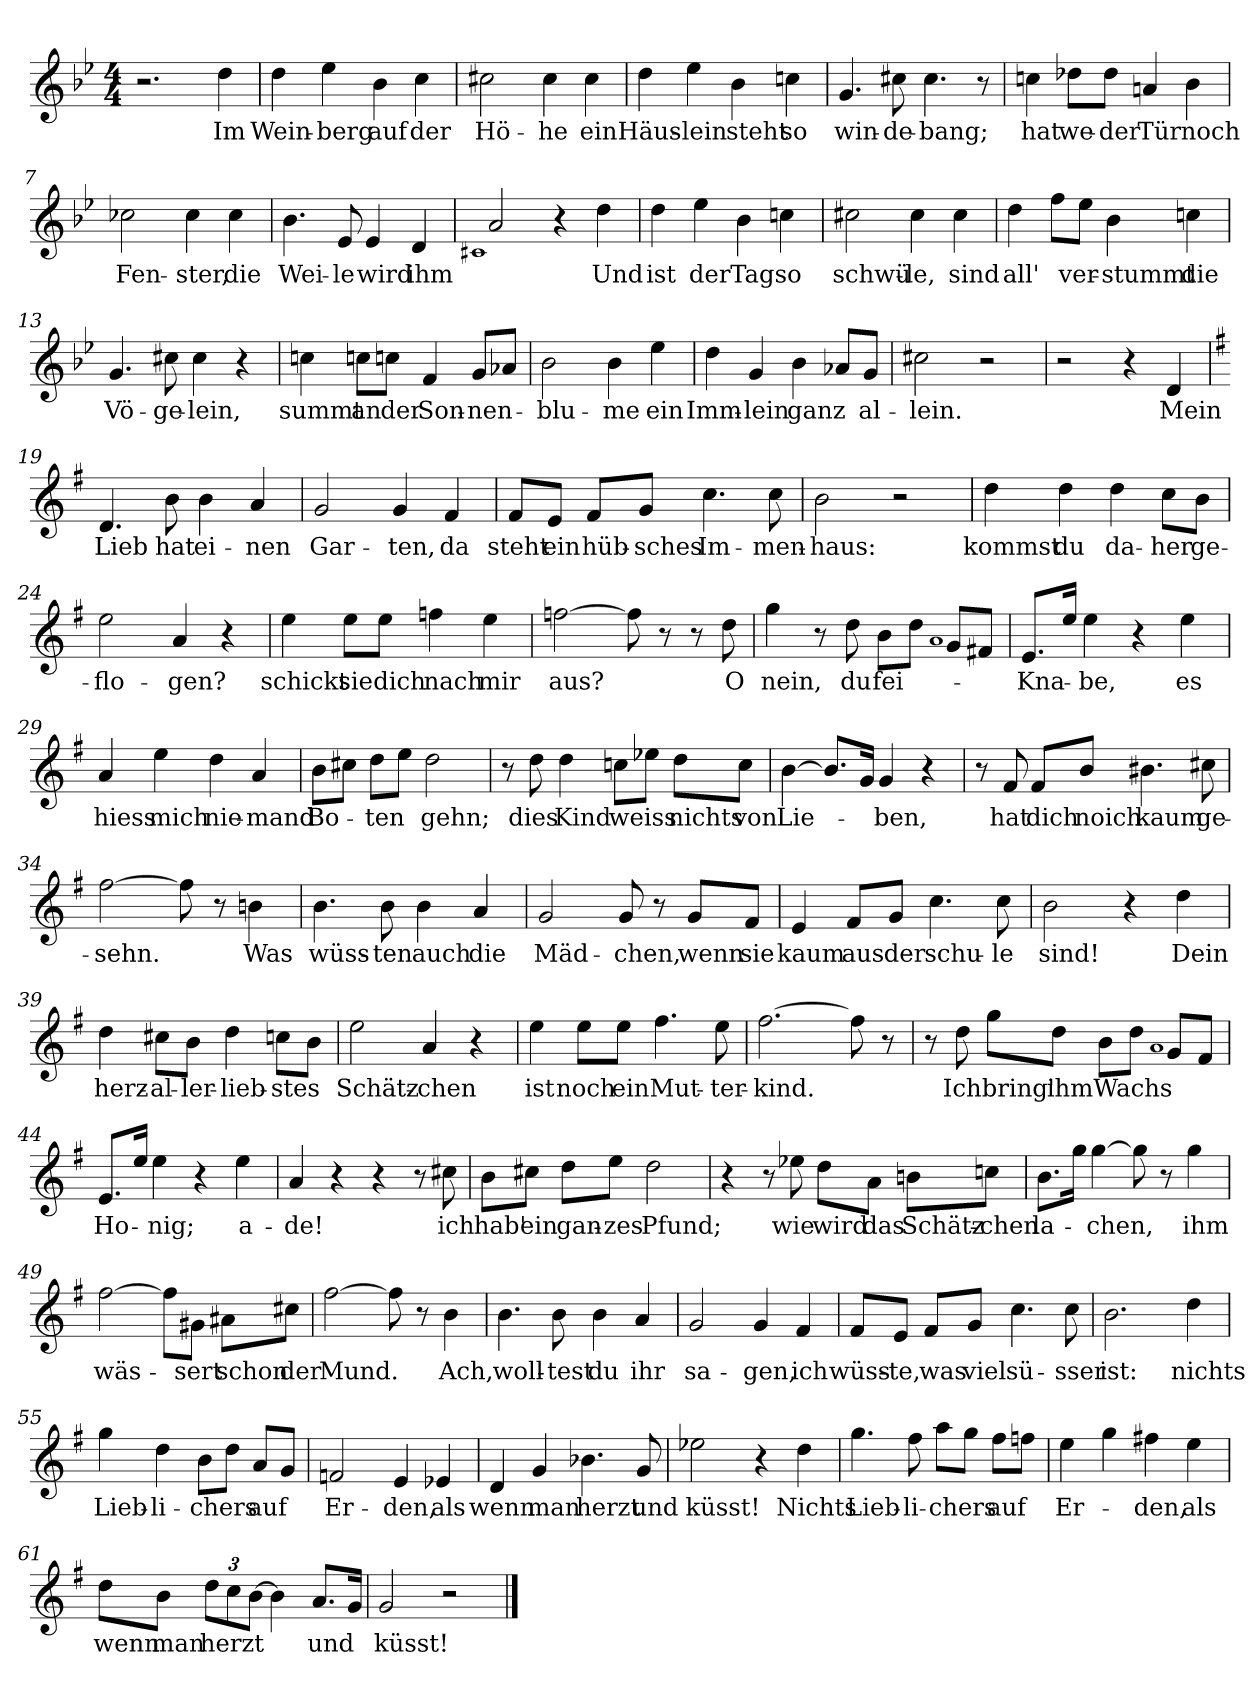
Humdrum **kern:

**kern	**text
*part1	*part1
*staff1	*staff1
*clefG2	*
*k[b-e-]	*
*M4/4	*
=1	=1
2.r	.
!	!LO:LY:b
4dd\	Im
=2	=2
!	!LO:LY:b
4dd\	Wein-
!	!LO:LY:b
4ee-\	-berg
!	!LO:LY:b
4b-\	auf
!	!LO:LY:b
4cc\	der
=3	=3
!	!LO:LY:b
2cc#X\	Hö-
!	!LO:LY:b
4cc#\	-he
!	!LO:LY:b
4cc#\	ein
=4	=4
!	!LO:LY:b
4dd\	Häus-
!	!LO:LY:b
4ee-\	-lein
!	!LO:LY:b
4b-\	steht
!	!LO:LY:b
4ccn\	so
=5	=5
!	!LO:LY:b
4.g/	win-
!	!LO:LY:b
8cc#X\	-de-
!	!LO:LY:b
4.cc#\	-bang;
8r	.
=6	=6
!	!LO:LY:b
4ccn\	hat
!	!LO:LY:b
8dd-X\L	we-
!	!LO:LY:b
8dd-\J	-der
!	!LO:LY:b
4an/	Tür
!	!LO:LY:b
4b-\	noch
=7	=7
!	!LO:LY:b
2cc-X\	Fen-
!	!LO:LY:b
4cc-\	-ster,
!	!LO:LY:b
4cc-\	die
!!LO:LB:g=z
=8	=8
!	!LO:LY:b
4.b-\	Wei-
!	!LO:LY:b
8e-/	-le
!	!LO:LY:b
4e-/	wird
!	!LO:LY:b
4d/	ihm
=9	=9
1qc#X	.
2a/	.
4r	.
!	!LO:LY:b
4dd\	Und
=10	=10
!	!LO:LY:b
4dd\	ist
!	!LO:LY:b
4ee-\	der
!	!LO:LY:b
4b-\	Tag
!	!LO:LY:b
4ccn\	so
=11	=11
!	!LO:LY:b
2cc#X\	schwü-
!	!LO:LY:b
4cc#\	-le,
!	!LO:LY:b
4cc#\	sind
=12	=12
!	!LO:LY:b
4dd\	all'
8ff\L	.
!	!LO:LY:b
8ee-\J	ver-
!	!LO:LY:b
4b-\	-stummt
!	!LO:LY:b
4ccn\	die
=13	=13
!	!LO:LY:b
4.g/	Vö-
!	!LO:LY:b
8cc#X\	-ge-
!	!LO:LY:b
4cc#\	-lein,
4r	.
!!LO:LB:g=z
=14	=14
!	!LO:LY:b
4ccn\	summt
!	!LO:LY:b
8ccn\L	an
!	!LO:LY:b
8ccn\J	der
!	!LO:LY:b
4f/	Son-
!	!LO:LY:b
8g/L	-nen-
8a-X/J	.
=15	=15
!	!LO:LY:b
2b-\	-blu-
!	!LO:LY:b
4b-\	-me
!	!LO:LY:b
4ee-\	ein
=16	=16
!	!LO:LY:b
4dd\	Imm-
!	!LO:LY:b
4g/	-lein
!	!LO:LY:b
4b-\	ganz
8a-X/L	.
!	!LO:LY:b
8g/J	al-
=17	=17
!	!LO:LY:b
2cc#X\	-lein.
2r	.
=18	=18
2r	.
4r	.
!	!LO:LY:b
4d/	Mein
=19	=19
*k[f#]	*
!	!LO:LY:b
4.d/	Lieb
!	!LO:LY:b
8b\	hat
!	!LO:LY:b
4b\	ei-
!	!LO:LY:b
4a/	-nen
=20	=20
!	!LO:LY:b
2g/	Gar-
!	!LO:LY:b
4g/	-ten,
!	!LO:LY:b
4f#/	da
!!LO:LB:g=z
=21	=21
!	!LO:LY:b
8f#/L	steht
!	!LO:LY:b
8e/J	ein
!	!LO:LY:b
8f#/L	hüb-
!	!LO:LY:b
8g/J	-sches
!	!LO:LY:b
4.cc\	Im-
!	!LO:LY:b
8cc\	-men-
=22	=22
!	!LO:LY:b
2b\	-haus:
2r	.
=23	=23
!	!LO:LY:b
4dd\	kommst
!	!LO:LY:b
4dd\	du
!	!LO:LY:b
4dd\	da-
!	!LO:LY:b
8cc\L	-her
!	!LO:LY:b
8b\J	ge-
=24	=24
!	!LO:LY:b
2ee\	-flo-
!	!LO:LY:b
4a/	-gen?
4r	.
=25	=25
!	!LO:LY:b
4ee\	schickt
!	!LO:LY:b
8ee\L	sie
!	!LO:LY:b
8ee\J	dich
!	!LO:LY:b
4ffn\	nach
!	!LO:LY:b
4ee\	mir
=26	=26
!	!LO:LY:b
[2ffn\	aus?
8ff\]	.
8r	.
8r	.
!	!LO:LY:b
8dd\	O
!!LO:LB:g=z
=27	=27
!	!LO:LY:b
4gg\	nein,
8r	.
!	!LO:LY:b
8dd\	du
!	!LO:LY:b
8b\L	fei-
8dd\J	.
1qa	.
8g/L	.
8f#X/J	.
=28	=28
!	!LO:LY:b
8.e/L	Kna-
16ee/Jk	.
!	!LO:LY:b
4ee\	-be,
4r	.
!	!LO:LY:b
4ee\	es
=29	=29
!	!LO:LY:b
4a/	hiess
!	!LO:LY:b
4ee\	mich
!	!LO:LY:b
4dd\	nie-
!	!LO:LY:b
4a/	-mand
=30	=30
!	!LO:LY:b
8b\L	Bo-
8cc#X\J	.
!	!LO:LY:b
8dd\L	-ten
8ee\J	.
!	!LO:LY:b
2dd\	gehn;
=31	=31
8r	.
!	!LO:LY:b
8dd\	dies
!	!LO:LY:b
4dd\	Kind
!	!LO:LY:b
8ccn\L	weiss
8ee-X\J	.
!	!LO:LY:b
8dd\L	nichts
!	!LO:LY:b
8cc\J	von
=32	=32
!	!LO:LY:b
[4b\	Lie-
8.b/L]	.
16g/Jk	.
!	!LO:LY:b
4g/	-ben,
4r	.
!!LO:LB:g=z
=33	=33
8r	.
!	!LO:LY:b
8f#/	hat
!	!LO:LY:b
8f#/L	dich
!	!LO:LY:b
8b/J	noich
!	!LO:LY:b
4.b#X\	kaum
!	!LO:LY:b
8cc#X\	ge-
=34	=34
!	!LO:LY:b
[2ff#\	-sehn.
8ff#\]	.
8r	.
!	!LO:LY:b
4bn\	Was
=35	=35
!	!LO:LY:b
4.b\	wüss-
!	!LO:LY:b
8b\	-ten
!	!LO:LY:b
4b\	auch
!	!LO:LY:b
4a/	die
=36	=36
!	!LO:LY:b
2g/	Mäd-
!	!LO:LY:b
8g/	-chen,
8r	.
!	!LO:LY:b
8g/L	wenn
!	!LO:LY:b
8f#/J	sie
=37	=37
!	!LO:LY:b
4e/	kaum
!	!LO:LY:b
8f#/L	aus
!	!LO:LY:b
8g/J	der
!	!LO:LY:b
4.cc\	schu-
!	!LO:LY:b
8cc\	-le
=38	=38
!	!LO:LY:b
2b\	sind!
4r	.
!	!LO:LY:b
4dd\	Dein
!!LO:LB:g=z
=39	=39
!	!LO:LY:b
4dd\	herz-
!	!LO:LY:b
8cc#X\L	-al-
!	!LO:LY:b
8b\J	-ler-
!	!LO:LY:b
4dd\	-lieb-
!	!LO:LY:b
8ccn\L	-stes
8b\J	.
=40	=40
!	!LO:LY:b
2ee\	Schätz-
!	!LO:LY:b
4a/	-chen
4r	.
=41	=41
!	!LO:LY:b
4ee\	ist
!	!LO:LY:b
8ee\L	noch
!	!LO:LY:b
8ee\J	ein
!	!LO:LY:b
4.ff#\	Mut-
!	!LO:LY:b
8ee\	-ter-
=42	=42
!	!LO:LY:b
[2.ff#\	-kind.
8ff#\]	.
8r	.
=43	=43
8r	.
!	!LO:LY:b
8dd\	Ich
!	!LO:LY:b
8gg\L	bring'
!	!LO:LY:b
8dd\J	ihm
!	!LO:LY:b
8b\L	Wachs
8dd\J	.
1qa	.
8g/L	.
8f#/J	.
=44	=44
!	!LO:LY:b
8.e/L	Ho-
16ee/Jk	.
!	!LO:LY:b
4ee\	-nig;
4r	.
!	!LO:LY:b
4ee\	a-
!!LO:LB:g=z
=45	=45
!	!LO:LY:b
4a/	-de!
4r	.
4r	.
8r	.
!	!LO:LY:b
8cc#X\	ich
=46	=46
!	!LO:LY:b
8b\L	hab'
!	!LO:LY:b
8cc#X\J	ein
!	!LO:LY:b
8dd\L	gan-
!	!LO:LY:b
8ee\J	-zes
!	!LO:LY:b
2dd\	Pfund;
=47	=47
4r	.
8r	.
!	!LO:LY:b
8ee-X\	wie
!	!LO:LY:b
8dd\L	wird
!	!LO:LY:b
8a\J	das
!	!LO:LY:b
8bn\L	Schätz-
!	!LO:LY:b
8ccn\J	-chen
=48	=48
!	!LO:LY:b
8.b\L	la-
16gg\Jk	.
!	!LO:LY:b
[4gg\	-chen,
8gg\]	.
8r	.
!	!LO:LY:b
4gg\	ihm
=49	=49
!	!LO:LY:b
[2ff#\	wäs-
8ff#\L]	.
!	!LO:LY:b
8g#X\J	-sert
!	!LO:LY:b
8a#X\L	schon
!	!LO:LY:b
8cc#X\J	der
=50	=50
!	!LO:LY:b
[2ff#\	Mund.
8ff#\]	.
8r	.
!	!LO:LY:b
4b\	Ach,
!!LO:LB:g=z
=51	=51
!	!LO:LY:b
4.b\	woll-
!	!LO:LY:b
8b\	-test
!	!LO:LY:b
4b\	du
!	!LO:LY:b
4a/	ihr
=52	=52
!	!LO:LY:b
2g/	sa-
!	!LO:LY:b
4g/	-gen,
!	!LO:LY:b
4f#/	ich
=53	=53
!	!LO:LY:b
8f#/L	wüss-
!	!LO:LY:b
8e/J	-te,
!	!LO:LY:b
8f#/L	was
!	!LO:LY:b
8g/J	viel
!	!LO:LY:b
4.cc\	sü-
!	!LO:LY:b
8cc\	-sser
=54	=54
!	!LO:LY:b
2.b\	ist:
!	!LO:LY:b
4dd\	nichts
=55	=55
!	!LO:LY:b
4gg\	Lieb-
!	!LO:LY:b
4dd\	-li-
!	!LO:LY:b
8b\L	-chers
8dd\J	.
!	!LO:LY:b
8a/L	auf
8g/J	.
=56	=56
!	!LO:LY:b
2fn/	Er-
!	!LO:LY:b
4e/	-den,
!	!LO:LY:b
4e-X/	als
=57	=57
!	!LO:LY:b
4d/	wenn
!	!LO:LY:b
4g/	man
!	!LO:LY:b
4.b-X\	herzt
!	!LO:LY:b
8g/	und
!!LO:LB:g=z
=58	=58
!	!LO:LY:b
2ee-X\	küsst!
4r	.
!	!LO:LY:b
4dd\	Nichts
=59	=59
!	!LO:LY:b
4.gg\	Lieb-
!	!LO:LY:b
8ff#\	-li-
!	!LO:LY:b
8aa\L	-chers
8gg\J	.
!	!LO:LY:b
8ff#\L	auf
8ffn\J	.
=60	=60
!	!LO:LY:b
4ee\	Er-
4gg\	.
!	!LO:LY:b
4ff#X\	-den,
!	!LO:LY:b
4ee\	als
=61	=61
!	!LO:LY:b
8dd\L	wenn
!	!LO:LY:b
8b\J	man
!	!LO:LY:b
12dd\L	herzt
12cc\	.
[12b\J	.
4b\]	.
!	!LO:LY:b
8.a/L	und
16g/Jk	.
=62	=62
!	!LO:LY:b
2g/	küsst!
2r	.
==	==
*-	*-
